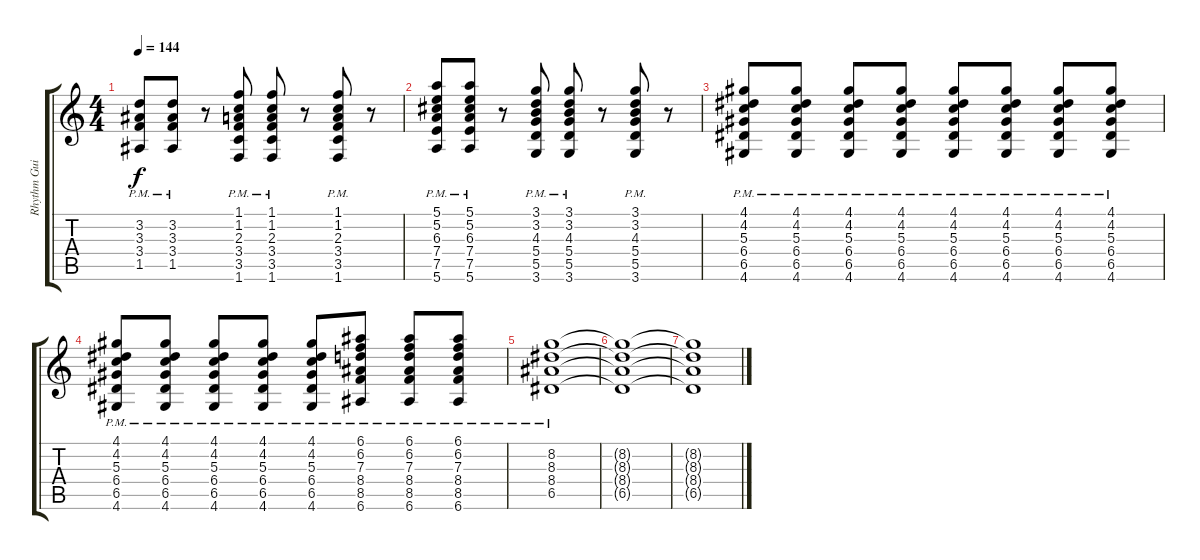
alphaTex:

\track ("Rhythm Guitar" "Rhythm Gui") {instrument overdrivenguitar}
\staff {score tabs}
\tuning (E4 B3 G3 D3 A2 E2) {hide}
\ts (4 4)
\tempo 144
\clef g2
\ks c
(3.2{pm} 3.3{pm} 3.4{pm} 1.5{pm}).8{dy f} (3.2{pm} 3.3{pm} 3.4{pm} 1.5{pm}).8 r.8 (1.1{pm} 1.2{pm} 2.3{pm} 3.4{pm} 3.5{pm} 1.6{pm}).8 (1.1{pm} 1.2{pm} 2.3{pm} 3.4{pm} 3.5{pm} 1.6{pm}).8 r.8 (1.1{pm} 1.2{pm} 2.3{pm} 3.4{pm} 3.5{pm} 1.6{pm}).8 r.8 |
(5.1{pm} 5.2{pm} 6.3{pm} 7.4{pm} 7.5{pm} 5.6{pm}).8 (5.1{pm} 5.2{pm} 6.3{pm} 7.4{pm} 7.5{pm} 5.6{pm}).8 r.8 (3.1{pm} 3.2{pm} 4.3{pm} 5.4{pm} 5.5{pm} 3.6{pm}).8 (3.1{pm} 3.2{pm} 4.3{pm} 5.4{pm} 5.5{pm} 3.6{pm}).8 r.8 (3.1{pm} 3.2{pm} 4.3{pm} 5.4{pm} 5.5{pm} 3.6{pm}).8 r.8 |
(4.1{pm} 4.2{pm} 5.3{pm} 6.4{pm} 6.5{pm} 4.6{pm}).8 (4.1{pm} 4.2{pm} 5.3{pm} 6.4{pm} 6.5{pm} 4.6{pm}).8 (4.1{pm} 4.2{pm} 5.3{pm} 6.4{pm} 6.5{pm} 4.6{pm}).8 (4.1{pm} 4.2{pm} 5.3{pm} 6.4{pm} 6.5{pm} 4.6{pm}).8 (4.1{pm} 4.2{pm} 5.3{pm} 6.4{pm} 6.5{pm} 4.6{pm}).8 (4.1{pm} 4.2{pm} 5.3{pm} 6.4{pm} 6.5{pm} 4.6{pm}).8 (4.1{pm} 4.2{pm} 5.3{pm} 6.4{pm} 6.5{pm} 4.6{pm}).8 (4.1{pm} 4.2{pm} 5.3{pm} 6.4{pm} 6.5{pm} 4.6{pm}).8 |
(4.1{pm} 4.2{pm} 5.3{pm} 6.4{pm} 6.5{pm} 4.6{pm}).8 (4.1{pm} 4.2{pm} 5.3{pm} 6.4{pm} 6.5{pm} 4.6{pm}).8 (4.1{pm} 4.2{pm} 5.3{pm} 6.4{pm} 6.5{pm} 4.6{pm}).8 (4.1{pm} 4.2{pm} 5.3{pm} 6.4{pm} 6.5{pm} 4.6{pm}).8 (4.1{pm} 4.2{pm} 5.3{pm} 6.4{pm} 6.5{pm} 4.6{pm}).8 (6.1{pm} 6.2{pm} 7.3{pm} 8.4{pm} 8.5{pm} 6.6{pm}).8 (6.1{pm} 6.2{pm} 7.3{pm} 8.4{pm} 8.5{pm} 6.6{pm}).8 (6.1{pm} 6.2{pm} 7.3{pm} 8.4{pm} 8.5{pm} 6.6{pm}).8 |
(8.2{pm} 8.3{pm} 8.4{pm} 6.5{pm}).1 |
(8.2{t} 8.3{t} 8.4{t} 6.5{t}).1 |
(8.2{t} 8.3{t} 8.4{t} 6.5{t}).1
